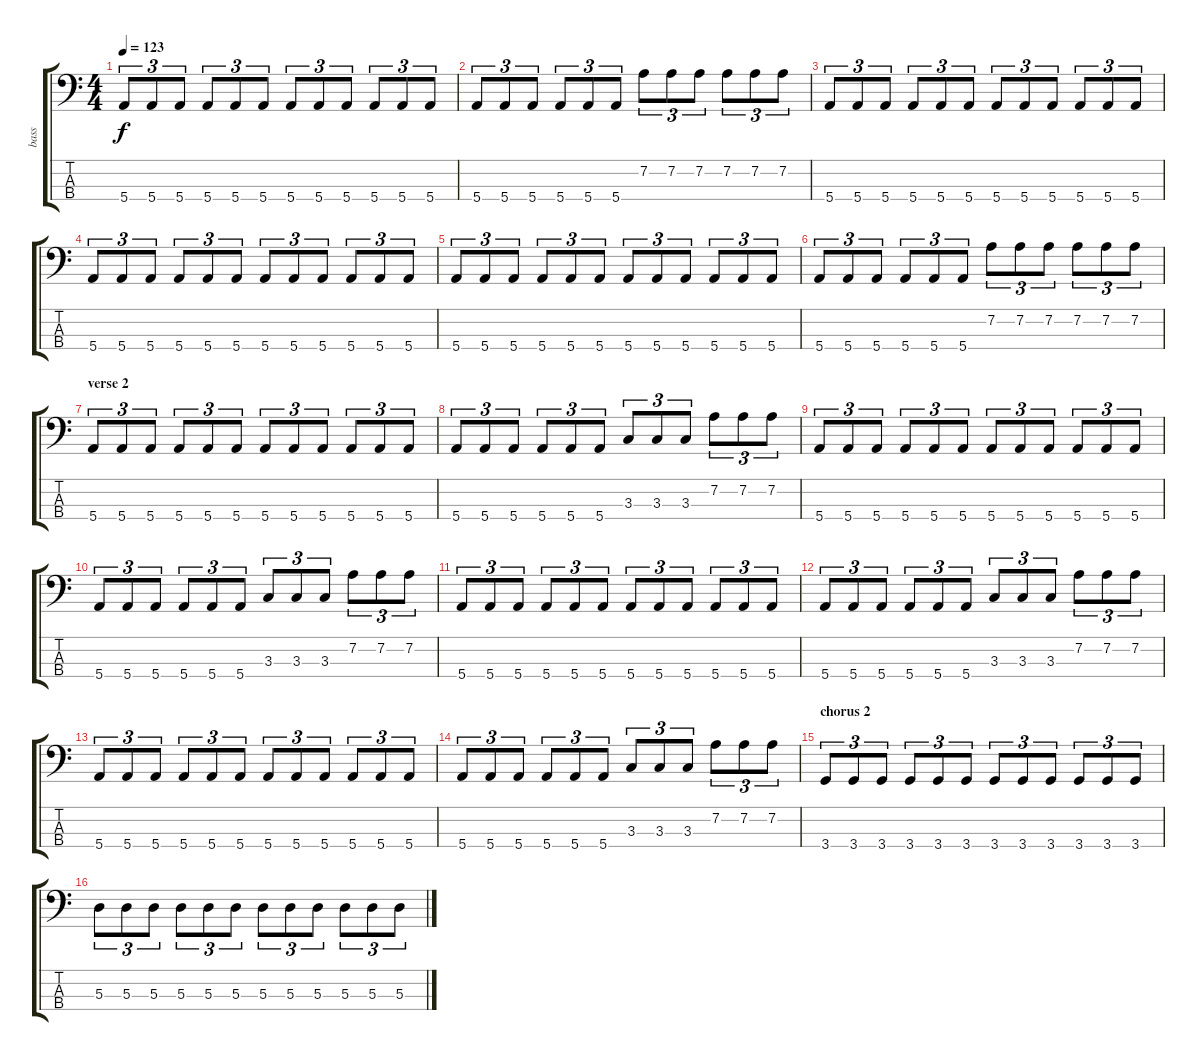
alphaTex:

\track ("bass " "bass ") {instrument electricbasspick}
\staff {score tabs}
\tuning (G2 D2 A1 E1) {hide}
\ts (4 4)
\tempo 123
\clef f4
\ks c
5.4.8{tu (3 2) txt "" dy f} 5.4.8{tu (3 2) txt ""} 5.4.8{tu (3 2) txt ""} 5.4.8{tu (3 2) txt ""} 5.4.8{tu (3 2) txt ""} 5.4.8{tu (3 2) txt ""} 5.4.8{tu (3 2) txt ""} 5.4.8{tu (3 2) txt ""} 5.4.8{tu (3 2) txt ""} 5.4.8{tu (3 2) txt ""} 5.4.8{tu (3 2) txt ""} 5.4.8{tu (3 2) txt ""} |
5.4.8{tu (3 2) txt ""} 5.4.8{tu (3 2) txt ""} 5.4.8{tu (3 2) txt ""} 5.4.8{tu (3 2) txt ""} 5.4.8{tu (3 2) txt ""} 5.4.8{tu (3 2) txt ""} 7.2.8{tu (3 2) txt ""} 7.2.8{tu (3 2) txt ""} 7.2.8{tu (3 2) txt ""} 7.2.8{tu (3 2) txt ""} 7.2.8{tu (3 2) txt ""} 7.2.8{tu (3 2) txt ""} |
5.4.8{tu (3 2) txt ""} 5.4.8{tu (3 2) txt ""} 5.4.8{tu (3 2) txt ""} 5.4.8{tu (3 2) txt ""} 5.4.8{tu (3 2) txt ""} 5.4.8{tu (3 2) txt ""} 5.4.8{tu (3 2) txt ""} 5.4.8{tu (3 2) txt ""} 5.4.8{tu (3 2) txt ""} 5.4.8{tu (3 2) txt ""} 5.4.8{tu (3 2) txt ""} 5.4.8{tu (3 2) txt ""} |
5.4.8{tu (3 2) txt ""} 5.4.8{tu (3 2) txt ""} 5.4.8{tu (3 2) txt ""} 5.4.8{tu (3 2) txt ""} 5.4.8{tu (3 2) txt ""} 5.4.8{tu (3 2) txt ""} 5.4.8{tu (3 2) txt ""} 5.4.8{tu (3 2) txt ""} 5.4.8{tu (3 2) txt ""} 5.4.8{tu (3 2) txt ""} 5.4.8{tu (3 2) txt ""} 5.4.8{tu (3 2) txt ""} |
5.4.8{tu (3 2) txt ""} 5.4.8{tu (3 2) txt ""} 5.4.8{tu (3 2) txt ""} 5.4.8{tu (3 2) txt ""} 5.4.8{tu (3 2) txt ""} 5.4.8{tu (3 2) txt ""} 5.4.8{tu (3 2) txt ""} 5.4.8{tu (3 2) txt ""} 5.4.8{tu (3 2) txt ""} 5.4.8{tu (3 2) txt ""} 5.4.8{tu (3 2) txt ""} 5.4.8{tu (3 2) txt ""} |
5.4.8{tu (3 2) txt ""} 5.4.8{tu (3 2) txt ""} 5.4.8{tu (3 2) txt ""} 5.4.8{tu (3 2) txt ""} 5.4.8{tu (3 2) txt ""} 5.4.8{tu (3 2) txt ""} 7.2.8{tu (3 2) txt ""} 7.2.8{tu (3 2) txt ""} 7.2.8{tu (3 2) txt ""} 7.2.8{tu (3 2) txt ""} 7.2.8{tu (3 2) txt ""} 7.2.8{tu (3 2) txt ""} |
\section ("" "verse 2")
5.4.8{tu (3 2) txt ""} 5.4.8{tu (3 2) txt ""} 5.4.8{tu (3 2) txt ""} 5.4.8{tu (3 2) txt ""} 5.4.8{tu (3 2) txt ""} 5.4.8{tu (3 2) txt ""} 5.4.8{tu (3 2) txt ""} 5.4.8{tu (3 2) txt ""} 5.4.8{tu (3 2) txt ""} 5.4.8{tu (3 2) txt ""} 5.4.8{tu (3 2) txt ""} 5.4.8{tu (3 2) txt ""} |
5.4.8{tu (3 2) txt ""} 5.4.8{tu (3 2) txt ""} 5.4.8{tu (3 2) txt ""} 5.4.8{tu (3 2) txt ""} 5.4.8{tu (3 2) txt ""} 5.4.8{tu (3 2) txt ""} 3.3.8{tu (3 2) txt ""} 3.3.8{tu (3 2) txt ""} 3.3.8{tu (3 2) txt ""} 7.2.8{tu (3 2) txt ""} 7.2.8{tu (3 2) txt ""} 7.2.8{tu (3 2) txt ""} |
5.4.8{tu (3 2) txt ""} 5.4.8{tu (3 2) txt ""} 5.4.8{tu (3 2) txt ""} 5.4.8{tu (3 2) txt ""} 5.4.8{tu (3 2) txt ""} 5.4.8{tu (3 2) txt ""} 5.4.8{tu (3 2) txt ""} 5.4.8{tu (3 2) txt ""} 5.4.8{tu (3 2) txt ""} 5.4.8{tu (3 2) txt ""} 5.4.8{tu (3 2) txt ""} 5.4.8{tu (3 2) txt ""} |
5.4.8{tu (3 2) txt ""} 5.4.8{tu (3 2) txt ""} 5.4.8{tu (3 2) txt ""} 5.4.8{tu (3 2) txt ""} 5.4.8{tu (3 2) txt ""} 5.4.8{tu (3 2) txt ""} 3.3.8{tu (3 2) txt ""} 3.3.8{tu (3 2) txt ""} 3.3.8{tu (3 2) txt ""} 7.2.8{tu (3 2) txt ""} 7.2.8{tu (3 2) txt ""} 7.2.8{tu (3 2) txt ""} |
5.4.8{tu (3 2) txt ""} 5.4.8{tu (3 2) txt ""} 5.4.8{tu (3 2) txt ""} 5.4.8{tu (3 2) txt ""} 5.4.8{tu (3 2) txt ""} 5.4.8{tu (3 2) txt ""} 5.4.8{tu (3 2) txt ""} 5.4.8{tu (3 2) txt ""} 5.4.8{tu (3 2) txt ""} 5.4.8{tu (3 2) txt ""} 5.4.8{tu (3 2) txt ""} 5.4.8{tu (3 2) txt ""} |
5.4.8{tu (3 2) txt ""} 5.4.8{tu (3 2) txt ""} 5.4.8{tu (3 2) txt ""} 5.4.8{tu (3 2) txt ""} 5.4.8{tu (3 2) txt ""} 5.4.8{tu (3 2) txt ""} 3.3.8{tu (3 2) txt ""} 3.3.8{tu (3 2) txt ""} 3.3.8{tu (3 2) txt ""} 7.2.8{tu (3 2) txt ""} 7.2.8{tu (3 2) txt ""} 7.2.8{tu (3 2) txt ""} |
5.4.8{tu (3 2) txt ""} 5.4.8{tu (3 2) txt ""} 5.4.8{tu (3 2) txt ""} 5.4.8{tu (3 2) txt ""} 5.4.8{tu (3 2) txt ""} 5.4.8{tu (3 2) txt ""} 5.4.8{tu (3 2) txt ""} 5.4.8{tu (3 2) txt ""} 5.4.8{tu (3 2) txt ""} 5.4.8{tu (3 2) txt ""} 5.4.8{tu (3 2) txt ""} 5.4.8{tu (3 2) txt ""} |
5.4.8{tu (3 2) txt ""} 5.4.8{tu (3 2) txt ""} 5.4.8{tu (3 2) txt ""} 5.4.8{tu (3 2) txt ""} 5.4.8{tu (3 2) txt ""} 5.4.8{tu (3 2) txt ""} 3.3.8{tu (3 2) txt ""} 3.3.8{tu (3 2) txt ""} 3.3.8{tu (3 2) txt ""} 7.2.8{tu (3 2) txt ""} 7.2.8{tu (3 2) txt ""} 7.2.8{tu (3 2) txt ""} |
\section ("" "chorus 2")
3.4.8{tu (3 2) txt ""} 3.4.8{tu (3 2) txt ""} 3.4.8{tu (3 2) txt ""} 3.4.8{tu (3 2) txt ""} 3.4.8{tu (3 2) txt ""} 3.4.8{tu (3 2) txt ""} 3.4.8{tu (3 2) txt ""} 3.4.8{tu (3 2) txt ""} 3.4.8{tu (3 2) txt ""} 3.4.8{tu (3 2) txt ""} 3.4.8{tu (3 2) txt ""} 3.4.8{tu (3 2) txt ""} |
5.3.8{tu (3 2) txt ""} 5.3.8{tu (3 2) txt ""} 5.3.8{tu (3 2) txt ""} 5.3.8{tu (3 2) txt ""} 5.3.8{tu (3 2) txt ""} 5.3.8{tu (3 2) txt ""} 5.3.8{tu (3 2) txt ""} 5.3.8{tu (3 2) txt ""} 5.3.8{tu (3 2) txt ""} 5.3.8{tu (3 2) txt ""} 5.3.8{tu (3 2) txt ""} 5.3.8{tu (3 2) txt ""}
